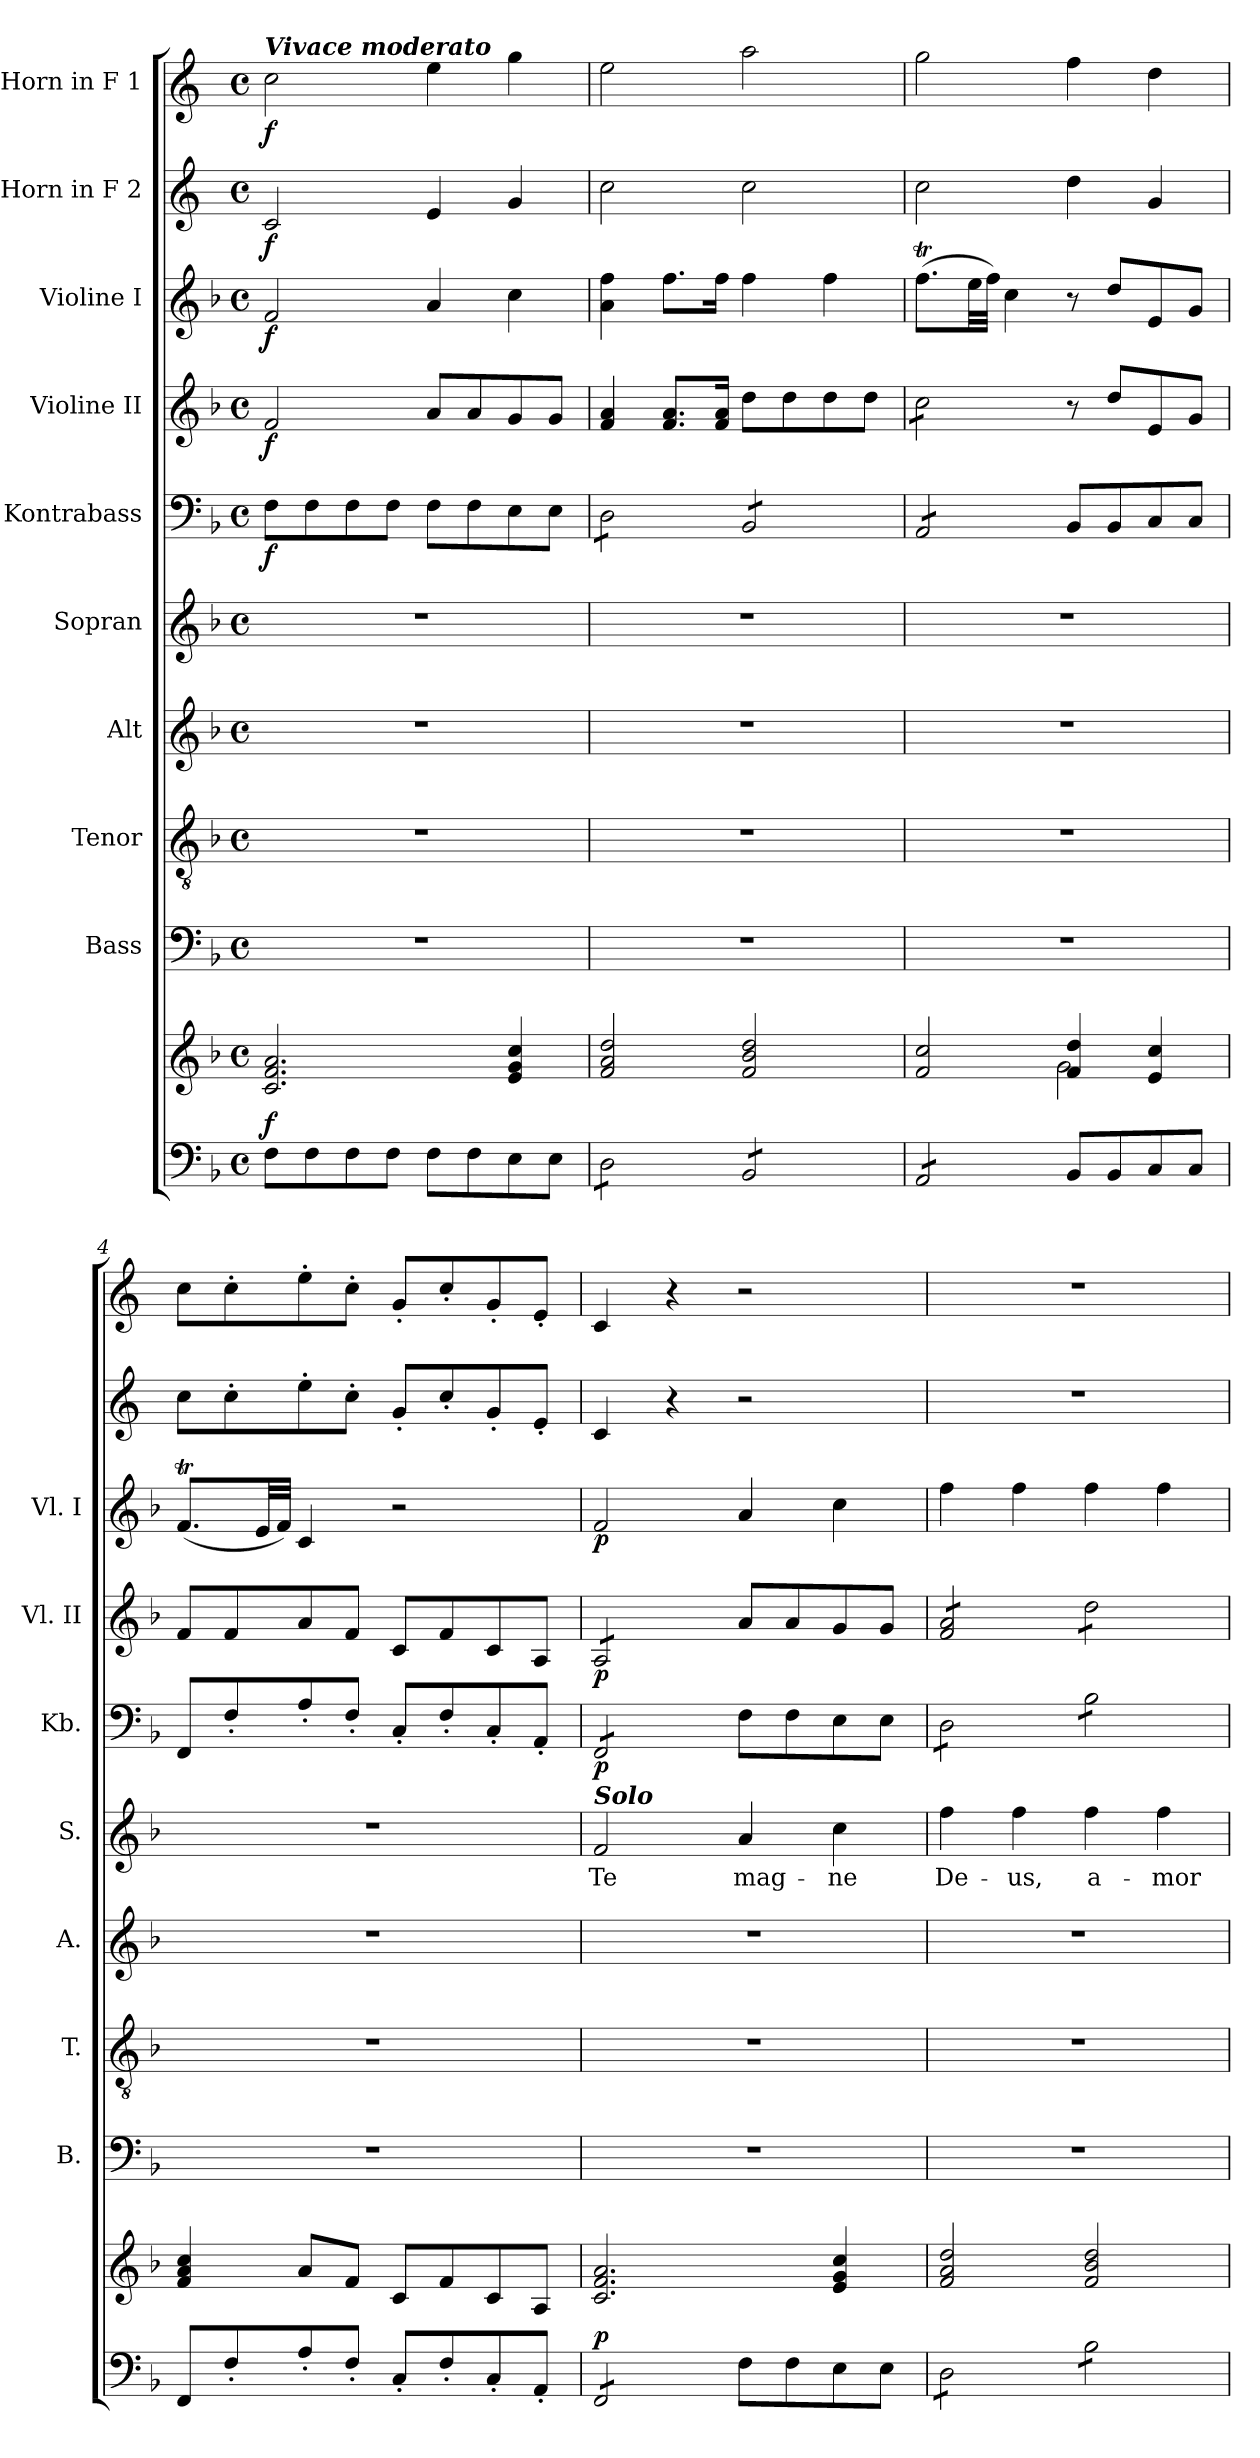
**kern	**kern	**dynam	**kern	**kern	**kern	**kern	**text	**kern	**dynam	**kern	**dynam	**kern	**dynam	**kern	**dynam	**kern	**dynam
*part10	*part10	*part10	*part9	*part8	*part7	*part6	*part6	*part5	*part5	*part4	*part4	*part3	*part3	*part2	*part2	*part1	*part1
*staff11	*staff10	*staff10/11	*staff9	*staff8	*staff7	*staff6	*staff6	*staff5	*staff5	*staff4	*staff4	*staff3	*staff3	*staff2	*staff2	*staff1	*staff1
*	*	*	*I"Bass	*I"Tenor	*I"Alt	*I"Sopran	*	*I"Kontrabass	*	*I"Violine II	*	*I"Violine I	*	*I"Horn in F 2	*	*I"Horn in F 1	*
*	*	*	*I'B.	*I'T.	*I'A.	*I'S.	*	*I'Kb.	*	*I'Vl. II	*	*I'Vl. I	*	*	*	*	*
*clefF4	*clefG2	*	*clefF4	*clefGv2	*clefG2	*clefG2	*	*clefF4	*	*clefG2	*	*clefG2	*	*clefG2	*	*clefG2	*
*	*	*	*	*	*	*	*	*ITrd7c12	*	*	*	*	*	*ITrd4c7	*	*ITrd4c7	*
*k[b-]	*k[b-]	*	*k[b-]	*k[b-]	*k[b-]	*k[b-]	*	*k[b-]	*	*k[b-]	*	*k[b-]	*	*k[b-]	*	*k[b-]	*
*F:	*F:	*	*F:	*F:	*F:	*F:	*	*F:	*	*F:	*	*F:	*	*F:	*	*F:	*
*M4/4	*M4/4	*	*M4/4	*M4/4	*M4/4	*M4/4	*	*M4/4	*	*M4/4	*	*M4/4	*	*M4/4	*	*M4/4	*
*met(c)	*met(c)	*	*met(c)	*met(c)	*met(c)	*met(c)	*	*met(c)	*	*met(c)	*	*met(c)	*	*met(c)	*	*met(c)	*
=1	=1	=1	=1	=1	=1	=1	=1	=1	=1	=1	=1	=1	=1	=1	=1	=1	=1
!	!	!	!	!	!	!	!	!	!	!	!	!	!	!	!	!LO:TX:a:Bi:t=Vivace moderato	!
!	!	!LO:DY:a=2	!	!	!	!	!	!	!LO:DY:b	!	!LO:DY:b	!	!LO:DY:b	!	!LO:DY:b	!	!LO:DY:b
8F\L	2.c/ 2.f/ 2.a/	f	1r	1r	1r	1r	.	8FF\L	f	2f/	f	2f/	f	2F/	f	2f\	f
8F\	.	.	.	.	.	.	.	8FF\	.	.	.	.	.	.	.	.	.
8F\	.	.	.	.	.	.	.	8FF\	.	.	.	.	.	.	.	.	.
8F\J	.	.	.	.	.	.	.	8FF\J	.	.	.	.	.	.	.	.	.
8F\L	.	.	.	.	.	.	.	8FF\L	.	8a/L	.	4a/	.	4A/	.	4a\	.
8F\	.	.	.	.	.	.	.	8FF\	.	8a/	.	.	.	.	.	.	.
8E\	4e/ 4g/ 4cc/	.	.	.	.	.	.	8EE\	.	8g/	.	4cc\	.	4c/	.	4cc\	.
8E\J	.	.	.	.	.	.	.	8EE\J	.	8g/J	.	.	.	.	.	.	.
=2	=2	=2	=2	=2	=2	=2	=2	=2	=2	=2	=2	=2	=2	=2	=2	=2	=2
*tremolo	*	*	*	*	*	*	*	*	*	*	*	*	*	*	*	*	*
*	*	*	*	*	*	*	*	*tremolo	*	*	*	*	*	*	*	*	*
8D\L	2f/ 2a/ 2dd/	.	1r	1r	1r	1r	.	8DD\L	.	4f/ 4a/	.	4a\ 4ff\	.	2f\	.	2a\	.
8D\	.	.	.	.	.	.	.	8DD\	.	.	.	.	.	.	.	.	.
8D\	.	.	.	.	.	.	.	8DD\	.	8.f/ 8.a/L	.	8.ff\L	.	.	.	.	.
8D\J	.	.	.	.	.	.	.	8DD\J	.	.	.	.	.	.	.	.	.
.	.	.	.	.	.	.	.	.	.	16f/ 16a/Jk	.	16ff\Jk	.	.	.	.	.
8BB-/L	2f/ 2b-/ 2dd/	.	.	.	.	.	.	8BBB-/L	.	8dd\L	.	4ff\	.	2f\	.	2dd\	.
8BB-/	.	.	.	.	.	.	.	8BBB-/	.	8dd\	.	.	.	.	.	.	.
8BB-/	.	.	.	.	.	.	.	8BBB-/	.	8dd\	.	4ff\	.	.	.	.	.
8BB-/J	.	.	.	.	.	.	.	8BBB-/J	.	8dd\J	.	.	.	.	.	.	.
=3	=3	=3	=3	=3	=3	=3	=3	=3	=3	=3	=3	=3	=3	=3	=3	=3	=3
*	*^	*	*	*	*	*	*	*	*	*	*	*	*	*	*	*	*
*	*	*	*	*	*	*	*	*	*	*	*tremolo	*	*	*	*	*	*	*
8AA/L	2f/ 2cc/	2ryy	.	1r	1r	1r	1r	.	8AAA/L	.	8cc\L	.	(>8.ffT\L	.	2f\	.	2cc\	.
8AA/	.	.	.	.	.	.	.	.	8AAA/	.	8cc\	.	.	.	.	.	.	.
.	.	.	.	.	.	.	.	.	.	.	.	.	32ee\LL	.	.	.	.	.
.	.	.	.	.	.	.	.	.	.	.	.	.	32ff\JJJ)	.	.	.	.	.
8AA/	.	.	.	.	.	.	.	.	8AAA/	.	8cc\	.	4cc\	.	.	.	.	.
8AA/J	.	.	.	.	.	.	.	.	8AAA/J	.	8cc\J	.	.	.	.	.	.	.
*	*	*	*	*	*	*	*	*	*	*	*Xtremolo	*	*	*	*	*	*	*
*	*	*	*	*	*	*	*	*	*Xtremolo	*	*	*	*	*	*	*	*	*
*Xtremolo	*	*	*	*	*	*	*	*	*	*	*	*	*	*	*	*	*	*
8BB-/L	4f/ 4dd/	2g\	.	.	.	.	.	.	8BBB-/L	.	8r	.	8r	.	4g\	.	4b-\	.
8BB-/	.	.	.	.	.	.	.	.	8BBB-/	.	8dd/L	.	8dd/L	.	.	.	.	.
8C/	4e/ 4cc/	.	.	.	.	.	.	.	8CC/	.	8e/	.	8e/	.	4c/	.	4g\	.
8C/J	.	.	.	.	.	.	.	.	8CC/J	.	8g/J	.	8g/J	.	.	.	.	.
*	*v	*v	*	*	*	*	*	*	*	*	*	*	*	*	*	*	*	*
=4	=4	=4	=4	=4	=4	=4	=4	=4	=4	=4	=4	=4	=4	=4	=4	=4	=4
8FF/L	4f/ 4a/ 4cc/	.	1r	1r	1r	1r	.	8FFF/L	.	8f/L	.	(<8.fT/L	.	8f\L	.	8f\L	.
8F'</	.	.	.	.	.	.	.	8FF'</	.	8f/	.	.	.	8f'>\	.	8f'>\	.
.	.	.	.	.	.	.	.	.	.	.	.	32e/LL	.	.	.	.	.
.	.	.	.	.	.	.	.	.	.	.	.	32f/JJJ)	.	.	.	.	.
8A'</	8a/L	.	.	.	.	.	.	8AA'</	.	8a/	.	4c/	.	8a'>\	.	8a'>\	.
8F'</J	8f/J	.	.	.	.	.	.	8FF'</J	.	8f/J	.	.	.	8f'>\J	.	8f'>\J	.
8C'</L	8c/L	.	.	.	.	.	.	8CC'</L	.	8c/L	.	2r	.	8c'</L	.	8c'</L	.
8F'</	8f/	.	.	.	.	.	.	8FF'</	.	8f/	.	.	.	8f'</	.	8f'</	.
8C'</	8c/	.	.	.	.	.	.	8CC'</	.	8c/	.	.	.	8c'</	.	8c'</	.
8AA'</J	8A/J	.	.	.	.	.	.	8AAA'</J	.	8A/J	.	.	.	8A'</J	.	8A'</J	.
!!LO:PB:g=z
=5	=5	=5	=5	=5	=5	=5	=5	=5	=5	=5	=5	=5	=5	=5	=5	=5	=5
!	!	!	!	!	!	!LO:TX:a:Bi:t=Solo	!	!	!	!	!	!	!	!	!	!	!
!	!	!LO:DY:a=2	!	!	!	!	!LO:LY:b	!	!LO:DY:b	!	!LO:DY:b	!	!LO:DY:b	!	!	!	!
*tremolo	*	*	*	*	*	*	*	*	*	*	*	*	*	*	*	*	*
*	*	*	*	*	*	*	*	*tremolo	*	*	*	*	*	*	*	*	*
*	*	*	*	*	*	*	*	*	*	*tremolo	*	*	*	*	*	*	*
8FF/L	2.c/ 2.f/ 2.a/	p	1r	1r	1r	2f/	Te	8FFF/L	p	8A/L	p	2f/	p	4F/	.	4F/	.
8FF/	.	.	.	.	.	.	.	8FFF/	.	8A/	.	.	.	.	.	.	.
8FF/	.	.	.	.	.	.	.	8FFF/	.	8A/	.	.	.	4r	.	4r	.
8FF/J	.	.	.	.	.	.	.	8FFF/J	.	8A/J	.	.	.	.	.	.	.
*	*	*	*	*	*	*	*	*	*	*Xtremolo	*	*	*	*	*	*	*
*	*	*	*	*	*	*	*	*Xtremolo	*	*	*	*	*	*	*	*	*
*Xtremolo	*	*	*	*	*	*	*	*	*	*	*	*	*	*	*	*	*
!	!	!	!	!	!	!	!LO:LY:b	!	!	!	!	!	!	!	!	!	!
8F\L	.	.	.	.	.	4a/	mag-	8FF\L	.	8a/L	.	4a/	.	2r	.	2r	.
8F\	.	.	.	.	.	.	.	8FF\	.	8a/	.	.	.	.	.	.	.
!	!	!	!	!	!	!	!LO:LY:b	!	!	!	!	!	!	!	!	!	!
8E\	4e/ 4g/ 4cc/	.	.	.	.	4cc\	-ne	8EE\	.	8g/	.	4cc\	.	.	.	.	.
8E\J	.	.	.	.	.	.	.	8EE\J	.	8g/J	.	.	.	.	.	.	.
=6	=6	=6	=6	=6	=6	=6	=6	=6	=6	=6	=6	=6	=6	=6	=6	=6	=6
!	!	!	!	!	!	!	!LO:LY:b	!	!	!	!	!	!	!	!	!	!
*tremolo	*	*	*	*	*	*	*	*	*	*	*	*	*	*	*	*	*
*	*	*	*	*	*	*	*	*tremolo	*	*	*	*	*	*	*	*	*
*	*	*	*	*	*	*	*	*	*	*tremolo	*	*	*	*	*	*	*
8D\L	2f/ 2a/ 2dd/	.	1r	1r	1r	4ff\	De-	8DD\L	.	8f/ 8a/L	.	4ff\	.	1r	.	1r	.
8D\	.	.	.	.	.	.	.	8DD\	.	8f/ 8a/	.	.	.	.	.	.	.
!	!	!	!	!	!	!	!LO:LY:b	!	!	!	!	!	!	!	!	!	!
8D\	.	.	.	.	.	4ff\	-us,	8DD\	.	8f/ 8a/	.	4ff\	.	.	.	.	.
8D\J	.	.	.	.	.	.	.	8DD\J	.	8f/ 8a/J	.	.	.	.	.	.	.
!	!	!	!	!	!	!	!LO:LY:b	!	!	!	!	!	!	!	!	!	!
8B-\L	2f/ 2b-/ 2dd/	.	.	.	.	4ff\	a-	8BB-\L	.	8dd\L	.	4ff\	.	.	.	.	.
8B-\	.	.	.	.	.	.	.	8BB-\	.	8dd\	.	.	.	.	.	.	.
!	!	!	!	!	!	!	!LO:LY:b	!	!	!	!	!	!	!	!	!	!
8B-\	.	.	.	.	.	4ff\	-mor	8BB-\	.	8dd\	.	4ff\	.	.	.	.	.
8B-\J	.	.	.	.	.	.	.	8BB-\J	.	8dd\J	.	.	.	.	.	.	.
*	*	*	*	*	*	*	*	*	*	*Xtremolo	*	*	*	*	*	*	*
*	*	*	*	*	*	*	*	*Xtremolo	*	*	*	*	*	*	*	*	*
*Xtremolo	*	*	*	*	*	*	*	*	*	*	*	*	*	*	*	*	*
=	=	=	=	=	=	=	=	=	=	=	=	=	=	=	=	=	=
*-	*-	*-	*-	*-	*-	*-	*-	*-	*-	*-	*-	*-	*-	*-	*-	*-	*-
